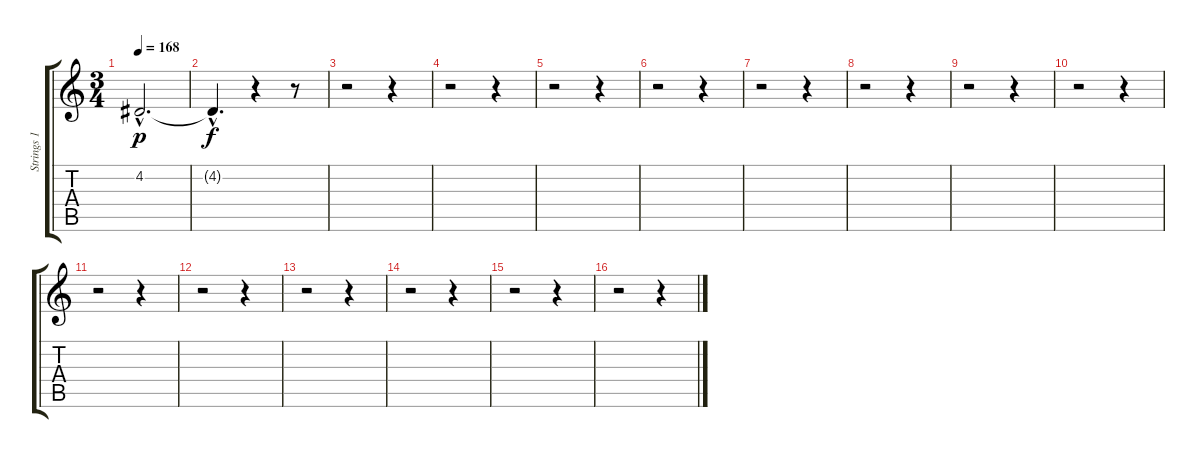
\track ("Strings 1" "Strings 1") {instrument stringensemble2}
\staff {score tabs}
\tuning (E4 B3 G3 D3 A2 E2) {hide}
\ts (3 4)
\tempo 168
\clef g2
\ks c
4.2{hac}.2{d dy p} |
4.2{hac t}.4{d dy f} r.4 r.8 |
r.2 r.4 |
r.2 r.4 |
r.2 r.4 |
r.2 r.4 |
r.2 r.4 |
r.2 r.4 |
r.2 r.4 |
r.2 r.4 |
r.2 r.4 |
r.2 r.4 |
r.2 r.4 |
r.2 r.4 |
r.2 r.4 |
r.2 r.4
